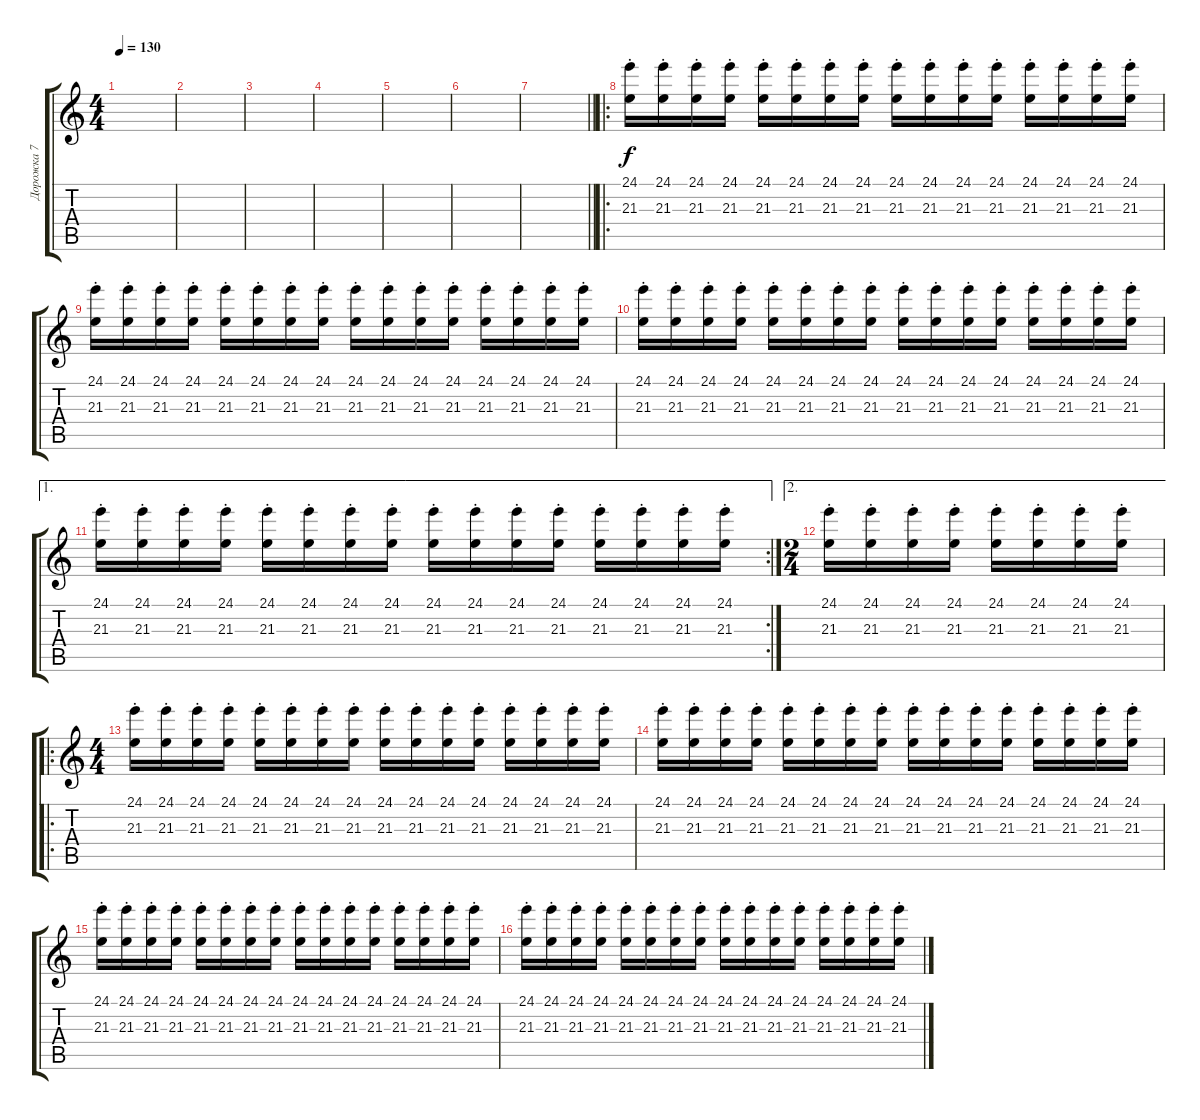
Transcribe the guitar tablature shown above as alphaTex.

\track ("Дорожка 7" "Дорожка 7") {instrument tenorsax}
\staff {score tabs}
\tuning (E4 B3 G3 D3 A2 E2) {hide}
\ts (4 4)
\tempo 130
\clef g2
\ks c
|
|
|
|
|
|
\barLineRight lightlight
|
\ro
(24.1{st} 21.3{st}).16 (24.1{st} 21.3{st}).16 (24.1{st} 21.3{st}).16 (24.1{st} 21.3{st}).16 (24.1{st} 21.3{st}).16 (24.1{st} 21.3{st}).16 (24.1{st} 21.3{st}).16 (24.1{st} 21.3{st}).16 (24.1{st} 21.3{st}).16 (24.1{st} 21.3{st}).16 (24.1{st} 21.3{st}).16 (24.1{st} 21.3{st}).16 (24.1{st} 21.3{st}).16 (24.1{st} 21.3{st}).16 (24.1{st} 21.3{st}).16 (24.1{st} 21.3{st}).16 |
(24.1{st} 21.3{st}).16 (24.1{st} 21.3{st}).16 (24.1{st} 21.3{st}).16 (24.1{st} 21.3{st}).16 (24.1{st} 21.3{st}).16 (24.1{st} 21.3{st}).16 (24.1{st} 21.3{st}).16 (24.1{st} 21.3{st}).16 (24.1{st} 21.3{st}).16 (24.1{st} 21.3{st}).16 (24.1{st} 21.3{st}).16 (24.1{st} 21.3{st}).16 (24.1{st} 21.3{st}).16 (24.1{st} 21.3{st}).16 (24.1{st} 21.3{st}).16 (24.1{st} 21.3{st}).16 |
(24.1{st} 21.3{st}).16 (24.1{st} 21.3{st}).16 (24.1{st} 21.3{st}).16 (24.1{st} 21.3{st}).16 (24.1{st} 21.3{st}).16 (24.1{st} 21.3{st}).16 (24.1{st} 21.3{st}).16 (24.1{st} 21.3{st}).16 (24.1{st} 21.3{st}).16 (24.1{st} 21.3{st}).16 (24.1{st} 21.3{st}).16 (24.1{st} 21.3{st}).16 (24.1{st} 21.3{st}).16 (24.1{st} 21.3{st}).16 (24.1{st} 21.3{st}).16 (24.1{st} 21.3{st}).16 |
\ae 1
\rc 2
(24.1{st} 21.3{st}).16 (24.1{st} 21.3{st}).16 (24.1{st} 21.3{st}).16 (24.1{st} 21.3{st}).16 (24.1{st} 21.3{st}).16 (24.1{st} 21.3{st}).16 (24.1{st} 21.3{st}).16 (24.1{st} 21.3{st}).16 (24.1{st} 21.3{st}).16 (24.1{st} 21.3{st}).16 (24.1{st} 21.3{st}).16 (24.1{st} 21.3{st}).16 (24.1{st} 21.3{st}).16 (24.1{st} 21.3{st}).16 (24.1{st} 21.3{st}).16 (24.1{st} 21.3{st}).16 |
\ae 2
\ts (2 4)
(24.1{st} 21.3{st}).16 (24.1{st} 21.3{st}).16 (24.1{st} 21.3{st}).16 (24.1{st} 21.3{st}).16 (24.1{st} 21.3{st}).16 (24.1{st} 21.3{st}).16 (24.1{st} 21.3{st}).16 (24.1{st} 21.3{st}).16 |
\ro
\ts (4 4)
(24.1{st} 21.3{st}).16 (24.1{st} 21.3{st}).16 (24.1{st} 21.3{st}).16 (24.1{st} 21.3{st}).16 (24.1{st} 21.3{st}).16 (24.1{st} 21.3{st}).16 (24.1{st} 21.3{st}).16 (24.1{st} 21.3{st}).16 (24.1{st} 21.3{st}).16 (24.1{st} 21.3{st}).16 (24.1{st} 21.3{st}).16 (24.1{st} 21.3{st}).16 (24.1{st} 21.3{st}).16 (24.1{st} 21.3{st}).16 (24.1{st} 21.3{st}).16 (24.1{st} 21.3{st}).16 |
(24.1{st} 21.3{st}).16 (24.1{st} 21.3{st}).16 (24.1{st} 21.3{st}).16 (24.1{st} 21.3{st}).16 (24.1{st} 21.3{st}).16 (24.1{st} 21.3{st}).16 (24.1{st} 21.3{st}).16 (24.1{st} 21.3{st}).16 (24.1{st} 21.3{st}).16 (24.1{st} 21.3{st}).16 (24.1{st} 21.3{st}).16 (24.1{st} 21.3{st}).16 (24.1{st} 21.3{st}).16 (24.1{st} 21.3{st}).16 (24.1{st} 21.3{st}).16 (24.1{st} 21.3{st}).16 |
(24.1{st} 21.3{st}).16 (24.1{st} 21.3{st}).16 (24.1{st} 21.3{st}).16 (24.1{st} 21.3{st}).16 (24.1{st} 21.3{st}).16 (24.1{st} 21.3{st}).16 (24.1{st} 21.3{st}).16 (24.1{st} 21.3{st}).16 (24.1{st} 21.3{st}).16 (24.1{st} 21.3{st}).16 (24.1{st} 21.3{st}).16 (24.1{st} 21.3{st}).16 (24.1{st} 21.3{st}).16 (24.1{st} 21.3{st}).16 (24.1{st} 21.3{st}).16 (24.1{st} 21.3{st}).16 |
(24.1{st} 21.3{st}).16 (24.1{st} 21.3{st}).16 (24.1{st} 21.3{st}).16 (24.1{st} 21.3{st}).16 (24.1{st} 21.3{st}).16 (24.1{st} 21.3{st}).16 (24.1{st} 21.3{st}).16 (24.1{st} 21.3{st}).16 (24.1{st} 21.3{st}).16 (24.1{st} 21.3{st}).16 (24.1{st} 21.3{st}).16 (24.1{st} 21.3{st}).16 (24.1{st} 21.3{st}).16 (24.1{st} 21.3{st}).16 (24.1{st} 21.3{st}).16 (24.1{st} 21.3{st}).16
